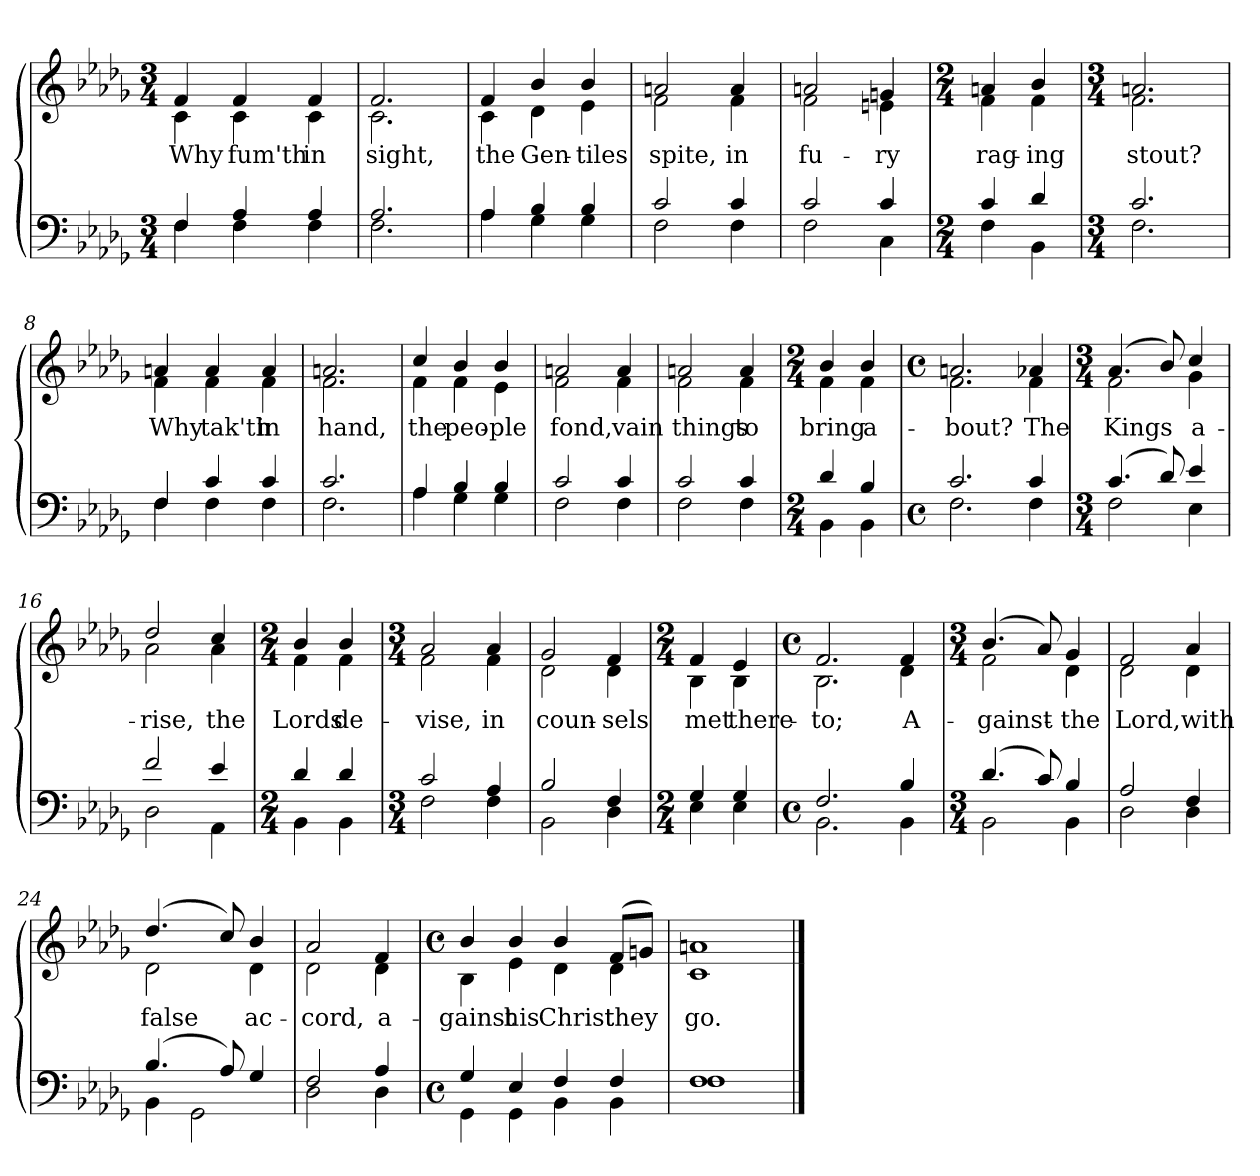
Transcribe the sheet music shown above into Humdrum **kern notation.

**kern	**kern	**text
*part2	*part1	*part1
*staff2	*staff1	*staff1
*clefF4	*clefG2	*
*k[b-e-a-d-g-]	*k[b-e-a-d-g-]	*
*b-:	*b-:	*
*M3/4	*M3/4	*
=1	=1	=1
*^	*	*
!	!	!	!LO:LY:b
*	*	*^	*
4F/	4F\	4f/	4c\	Why
!	!	!	!	!LO:LY:b
4A-/	4F\	4f/	4c\	fum'th
!	!	!	!	!LO:LY:b
4A-/	4F\	4f/	4c\	in
=2	=2	=2	=2	=2
!	!	!	!	!LO:LY:b
2.A-/	2.F\	2.f/	2.c\	sight,
=3	=3	=3	=3	=3
!	!	!	!	!LO:LY:b
4A-/	4A-\	4f/	4c\	the
!	!	!	!	!LO:LY:b
4B-/	4G-\	4b-/	4d-\	Gen-
!	!	!	!	!LO:LY:b
4B-/	4G-\	4b-/	4e-\	-tiles
=4	=4	=4	=4	=4
!	!	!	!	!LO:LY:b
2c/	2F\	2an/	2f\	spite,
!	!	!	!	!LO:LY:b
4c/	4F\	4a/	4f\	in
=5	=5	=5	=5	=5
!	!	!	!	!LO:LY:b
2c/	2F\	2an/	2f\	fu-
!	!	!	!	!LO:LY:b
4c/	4C\	4gn/	4en\	-ry
!!LO:LB:g=z	!!
=6	=6	=6	=6	=6
*M2/4	*	*M2/4	*	*
!	!	!	!	!LO:LY:b
4c/	4F\	4an/	4f\	rag-
!	!	!	!	!LO:LY:b
4d-/	4BB-\	4b-/	4f\	-ing
=7	=7	=7	=7	=7
*M3/4	*	*M3/4	*	*
!	!	!	!	!LO:LY:b
2.c/	2.F\	2.an/	2.f\	stout?
=8	=8	=8	=8	=8
!	!	!	!	!LO:LY:b
4F/	4F\	4an/	4f\	Why
!	!	!	!	!LO:LY:b
4c/	4F\	4a/	4f\	tak'th
!	!	!	!	!LO:LY:b
4c/	4F\	4a/	4f\	in
=9	=9	=9	=9	=9
!	!	!	!	!LO:LY:b
2.c/	2.F\	2.an/	2.f\	hand,
=10	=10	=10	=10	=10
!	!	!	!	!LO:LY:b
4A-/	4A-\	4cc/	4f\	the
!	!	!	!	!LO:LY:b
4B-/	4G-\	4b-/	4f\	peo-
!	!	!	!	!LO:LY:b
4B-/	4G-\	4b-/	4e-\	-ple
!!LO:LB:g=z	!!
=11	=11	=11	=11	=11
!	!	!	!	!LO:LY:b
2c/	2F\	2an/	2f\	fond,
!	!	!	!	!LO:LY:b
4c/	4F\	4a/	4f\	vain
=12	=12	=12	=12	=12
!	!	!	!	!LO:LY:b
2c/	2F\	2an/	2f\	things
!	!	!	!	!LO:LY:b
4c/	4F\	4a/	4f\	to
=13	=13	=13	=13	=13
*M2/4	*	*M2/4	*	*
!	!	!	!	!LO:LY:b
4d-/	4BB-\	4b-/	4f\	bring
!	!	!	!	!LO:LY:b
4B-/	4BB-\	4b-/	4f\	a-
=14	=14	=14	=14	=14
*M4/4	*	*M4/4	*	*
*met(c)	*	*met(c)	*	*
!	!	!	!	!LO:LY:b
2.c/	2.F\	2.an/	2.f\	-bout?
!	!	!	!	!LO:LY:b
4c/	4F\	4a-X/	4f\	The
=15	=15	=15	=15	=15
*M3/4	*	*M3/4	*	*
!	!	!	!	!LO:LY:b
(>4.c/	2F\	(>4.a-/	2f\	Kings
8d-/)	.	8b-/)	.	.
!	!	!	!	!LO:LY:b
4e-/	4E-\	4cc/	4g-\	a-
=16	=16	=16	=16	=16
!	!	!	!	!LO:LY:b
2f/	2D-\	2dd-/	2a-\	-rise,
!	!	!	!	!LO:LY:b
4e-/	4AA-\	4cc/	4a-\	the
!!LO:LB:g=z	!!
=17	=17	=17	=17	=17
*M2/4	*	*M2/4	*	*
!	!	!	!	!LO:LY:b
4d-/	4BB-\	4b-/	4f\	Lords
!	!	!	!	!LO:LY:b
4d-/	4BB-\	4b-/	4f\	de-
=18	=18	=18	=18	=18
*M3/4	*	*M3/4	*	*
!	!	!	!	!LO:LY:b
2c/	2F\	2a-/	2f\	-vise,
!	!	!	!	!LO:LY:b
4A-/	4F\	4a-/	4f\	in
=19	=19	=19	=19	=19
!	!	!	!	!LO:LY:b
2B-/	2BB-\	2g-/	2d-\	coun-
!	!	!	!	!LO:LY:b
4F/	4D-\	4f/	4d-\	-sels
=20	=20	=20	=20	=20
*M2/4	*	*M2/4	*	*
!	!	!	!	!LO:LY:b
4G-/	4E-\	4f/	4B-\	met
!	!	!	!	!LO:LY:b
4G-/	4E-\	4e-/	4B-\	there-
=21	=21	=21	=21	=21
*M4/4	*	*M4/4	*	*
*met(c)	*	*met(c)	*	*
!	!	!	!	!LO:LY:b
2.F/	2.BB-\	2.f/	2.B-\	-to;
!	!	!	!	!LO:LY:b
4B-/	4BB-\	4f/	4d-\	A-
!!LO:LB:g=z	!!
=22	=22	=22	=22	=22
*M3/4	*	*M3/4	*	*
!	!	!	!	!LO:LY:b
(>4.d-/	2BB-\	(>4.b-/	2f\	-gainst-
8c/)	.	8a-/)	.	.
!	!	!	!	!LO:LY:b
4B-/	4BB-\	4g-/	4d-\	-the
=23	=23	=23	=23	=23
!	!	!	!	!LO:LY:b
2A-/	2D-\	2f/	2d-\	Lord,
!	!	!	!	!LO:LY:b
4F/	4D-\	4a-/	4d-\	with
=24	=24	=24	=24	=24
!	!	!	!	!LO:LY:b
(>4.B-/	4BB-\	(>4.dd-/	2d-\	false
.	2GG-\	.	.	.
8A-/)	.	8cc/)	.	.
!	!	!	!	!LO:LY:b
4G-/	.	4b-/	4d-\	ac-
=25	=25	=25	=25	=25
!	!	!	!	!LO:LY:b
2F/	2D-\	2a-/	2d-\	-cord,
!	!	!	!	!LO:LY:b
4A-/	4D-\	4f/	4d-\	a-
=26	=26	=26	=26	=26
*M4/4	*	*M4/4	*	*
*met(c)	*	*met(c)	*	*
!	!	!	!	!LO:LY:b
4G-/	4GG-\	4b-/	4B-\	-gainst
!	!	!	!	!LO:LY:b
4E-/	4GG-\	4b-/	4e-\	his
!	!	!	!	!LO:LY:b
4F/	4BB-\	4b-/	4d-\	Christ
!	!	!	!	!LO:LY:b
4F/	4BB-\	(>8f/L	4d-\	they
.	.	8gn/J)	.	.
=27	=27	=27	=27	=27
!	!	!	!	!LO:LY:b
1F	1F	1an	1c	go.
*v	*v	*	*	*
*	*v	*v	*
==	==	==
*-	*-	*-
